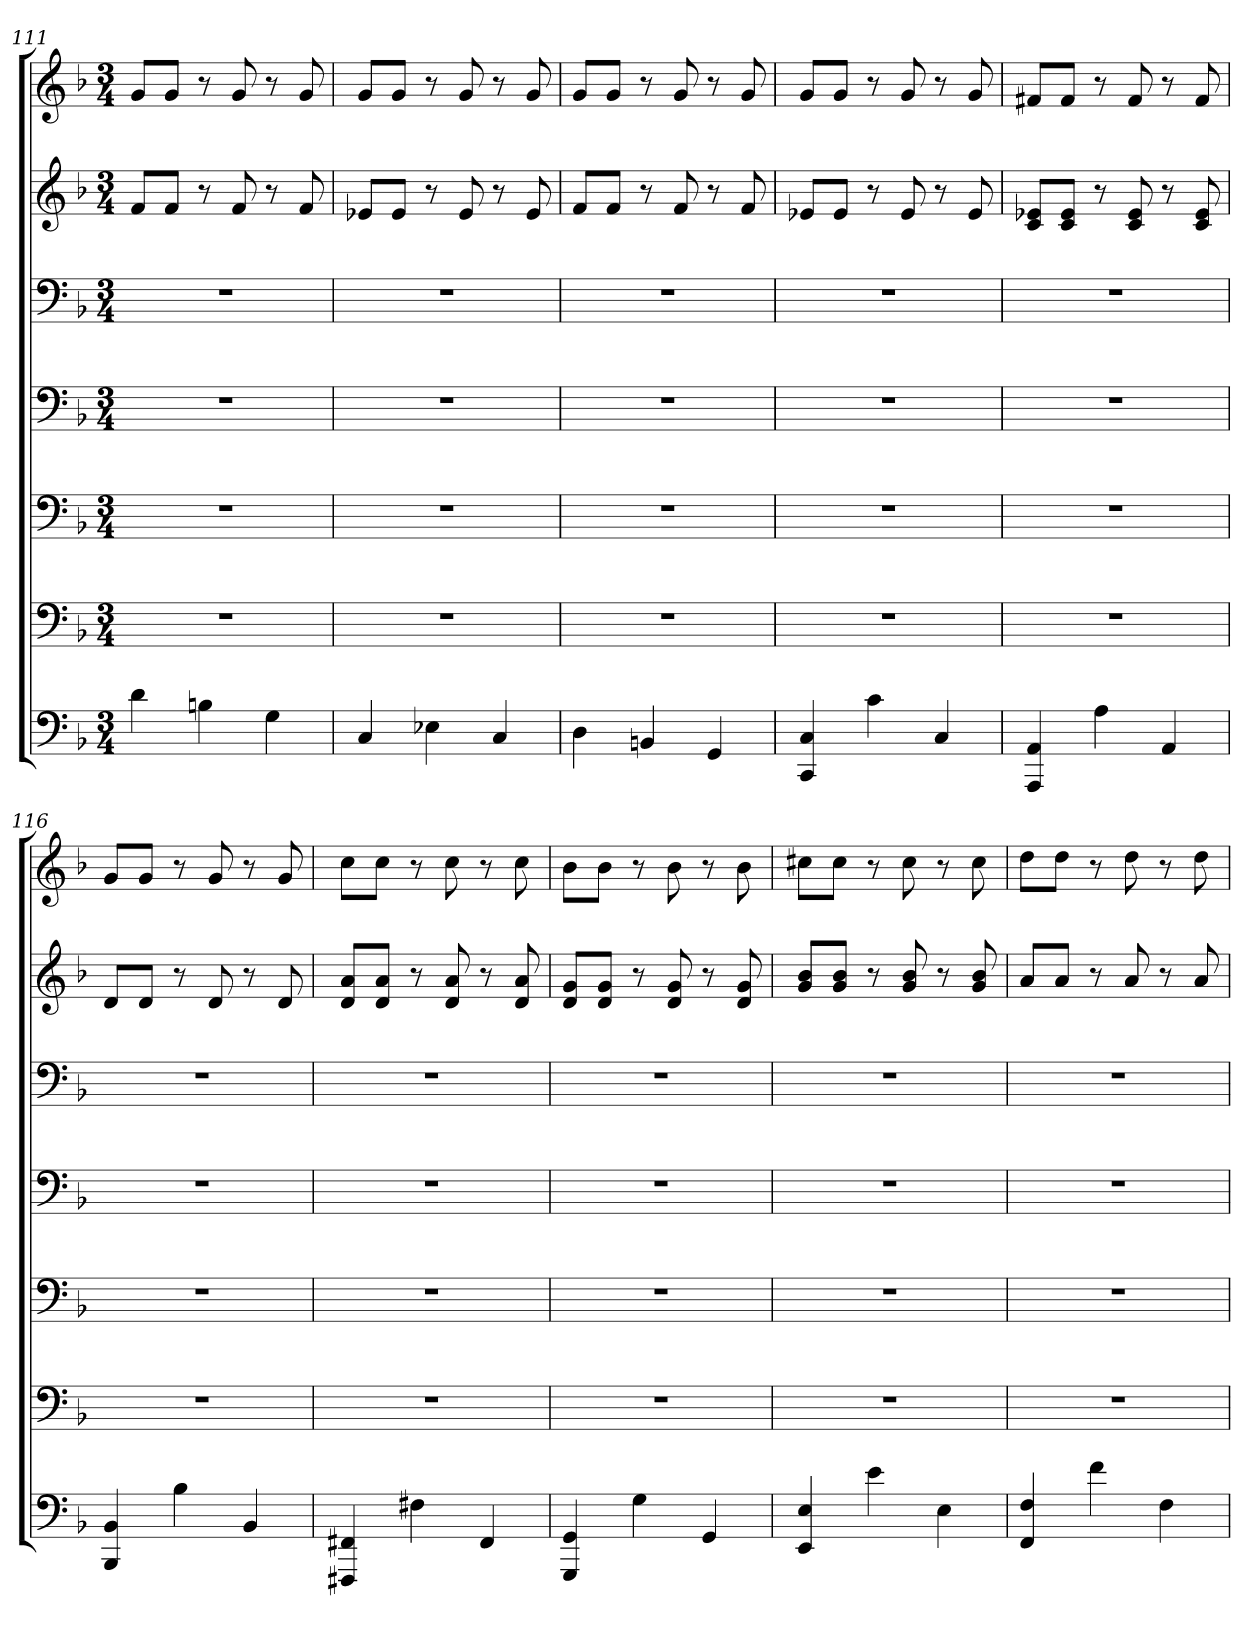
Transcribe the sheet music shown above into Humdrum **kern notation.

**kern	**kern	**kern	**kern	**kern	**kern	**kern
*part5	*part4	*part4	*part3	*part3	*part2	*part1
*staff7	*staff6	*staff5	*staff4	*staff3	*staff2	*staff1
!!LO:PB:g=z
*clefF4	*clefF4	*clefF4	*clefF4	*clefF4	*clefG2	*clefG2
*k[b-]	*k[b-]	*k[b-]	*k[b-]	*k[b-]	*k[b-]	*k[b-]
*M3/4	*M3/4	*M3/4	*M3/4	*M3/4	*M3/4	*M3/4
=111	=111	=111	=111	=111	=111	=111
4d\	2.r	2.r	2.r	2.r	8f/L	8g/L
.	.	.	.	.	8f/J	8g/J
4Bn\	.	.	.	.	8r	8r
.	.	.	.	.	8f/	8g/
4G\	.	.	.	.	8r	8r
.	.	.	.	.	8f/	8g/
=112	=112	=112	=112	=112	=112	=112
*	*	*	*	*	*	*MM149
4C/	2.r	2.r	2.r	2.r	8e-X/L	8g/L
.	.	.	.	.	8e-/J	8g/J
4E-X\	.	.	.	.	8r	8r
.	.	.	.	.	8e-/	8g/
4C/	.	.	.	.	8r	8r
.	.	.	.	.	8e-/	8g/
=113	=113	=113	=113	=113	=113	=113
4D\	2.r	2.r	2.r	2.r	8f/L	8g/L
.	.	.	.	.	8f/J	8g/J
4BBn/	.	.	.	.	8r	8r
.	.	.	.	.	8f/	8g/
4GG/	.	.	.	.	8r	8r
.	.	.	.	.	8f/	8g/
=114	=114	=114	=114	=114	=114	=114
*	*	*	*	*	*	*MM149
4CC/ 4C/	2.r	2.r	2.r	2.r	8e-X/L	8g/L
.	.	.	.	.	8e-/J	8g/J
4c\	.	.	.	.	8r	8r
.	.	.	.	.	8e-/	8g/
4C/	.	.	.	.	8r	8r
.	.	.	.	.	8e-/	8g/
=115	=115	=115	=115	=115	=115	=115
*	*	*	*	*	*	*MM149
4AAA/ 4AA/	2.r	2.r	2.r	2.r	8c/ 8e-X/L	8f#X/L
.	.	.	.	.	8c/ 8e-/J	8f#/J
4A\	.	.	.	.	8r	8r
.	.	.	.	.	8c/ 8e-/	8f#/
4AA/	.	.	.	.	8r	8r
.	.	.	.	.	8c/ 8e-/	8f#/
!!LO:PB:g=z
=116	=116	=116	=116	=116	=116	=116
*	*	*	*	*	*	*MM149
4BBB-/ 4BB-/	2.r	2.r	2.r	2.r	8d/L	8g/L
.	.	.	.	.	8d/J	8g/J
4B-\	.	.	.	.	8r	8r
.	.	.	.	.	8d/	8g/
4BB-/	.	.	.	.	8r	8r
.	.	.	.	.	8d/	8g/
=117	=117	=117	=117	=117	=117	=117
*	*	*	*	*	*	*MM149
4FFF#X/ 4FF#X/	2.r	2.r	2.r	2.r	8d/ 8a/L	8cc\L
.	.	.	.	.	8d/ 8a/J	8cc\J
4F#X\	.	.	.	.	8r	8r
.	.	.	.	.	8d/ 8a/	8cc\
4FF#/	.	.	.	.	8r	8r
.	.	.	.	.	8d/ 8a/	8cc\
=118	=118	=118	=118	=118	=118	=118
*	*	*	*	*	*	*MM149
4GGG/ 4GG/	2.r	2.r	2.r	2.r	8d/ 8g/L	8b-\L
.	.	.	.	.	8d/ 8g/J	8b-\J
4G\	.	.	.	.	8r	8r
.	.	.	.	.	8d/ 8g/	8b-\
4GG/	.	.	.	.	8r	8r
.	.	.	.	.	8d/ 8g/	8b-\
=119	=119	=119	=119	=119	=119	=119
*	*	*	*	*	*	*MM149
4EE/ 4E/	2.r	2.r	2.r	2.r	8g/ 8b-/L	8cc#X\L
.	.	.	.	.	8g/ 8b-/J	8cc#\J
4e\	.	.	.	.	8r	8r
.	.	.	.	.	8g/ 8b-/	8cc#\
4E\	.	.	.	.	8r	8r
.	.	.	.	.	8g/ 8b-/	8cc#\
=120	=120	=120	=120	=120	=120	=120
*	*	*	*	*	*	*MM149
4FF/ 4F/	2.r	2.r	2.r	2.r	8a/L	8dd\L
.	.	.	.	.	8a/J	8dd\J
4f\	.	.	.	.	8r	8r
.	.	.	.	.	8a/	8dd\
4F\	.	.	.	.	8r	8r
.	.	.	.	.	8a/	8dd\
=	=	=	=	=	=	=
*-	*-	*-	*-	*-	*-	*-
